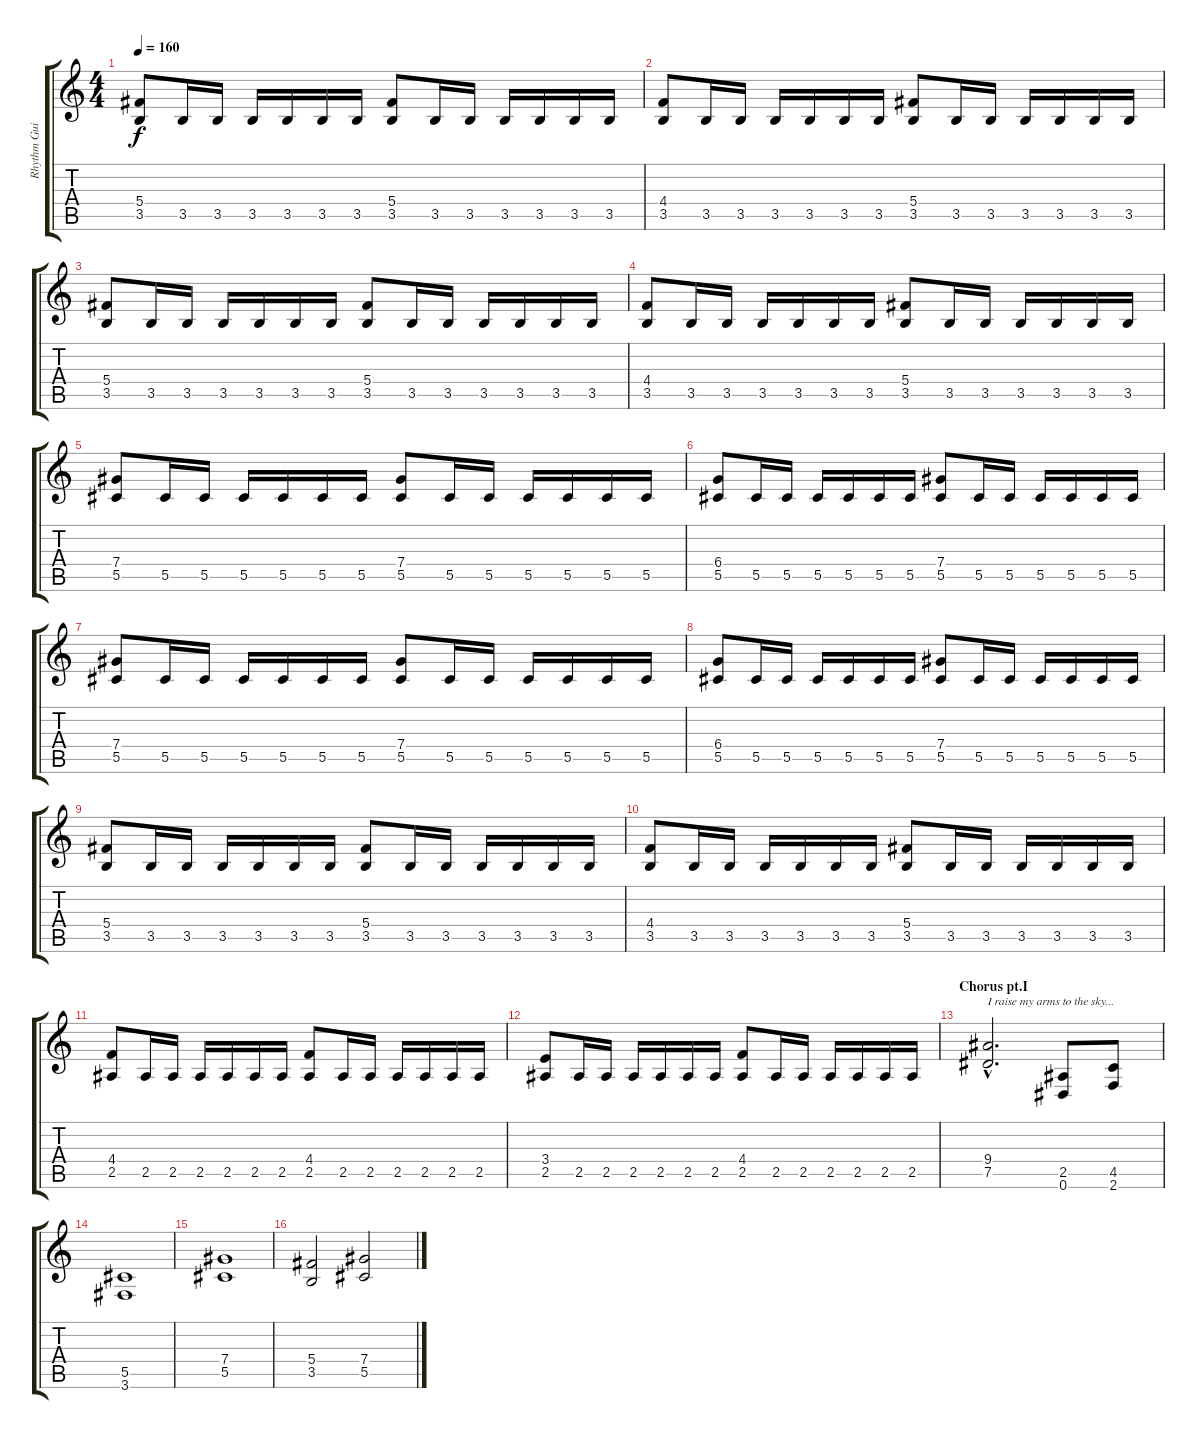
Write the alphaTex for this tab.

\track ("Rhythm Guitar" "Rhythm Gui") {instrument distortionguitar}
\staff {score tabs}
\tuning (Eb4 Bb3 Gb3 Db3 Ab2 Eb2) {hide}
\ts (4 4)
\tempo 160
\clef g2
\ks c
(5.4 3.5).8{dy f} 3.5.16 3.5.16 3.5.16 3.5.16 3.5.16 3.5.16 (5.4 3.5).8 3.5.16 3.5.16 3.5.16 3.5.16 3.5.16 3.5.16 |
(4.4 3.5).8 3.5.16 3.5.16 3.5.16 3.5.16 3.5.16 3.5.16 (5.4 3.5).8 3.5.16 3.5.16 3.5.16 3.5.16 3.5.16 3.5.16 |
(5.4 3.5).8 3.5.16 3.5.16 3.5.16 3.5.16 3.5.16 3.5.16 (5.4 3.5).8 3.5.16 3.5.16 3.5.16 3.5.16 3.5.16 3.5.16 |
(4.4 3.5).8 3.5.16 3.5.16 3.5.16 3.5.16 3.5.16 3.5.16 (5.4 3.5).8 3.5.16 3.5.16 3.5.16 3.5.16 3.5.16 3.5.16 |
(7.4 5.5).8 5.5.16 5.5.16 5.5.16 5.5.16 5.5.16 5.5.16 (7.4 5.5).8 5.5.16 5.5.16 5.5.16 5.5.16 5.5.16 5.5.16 |
(6.4 5.5).8 5.5.16 5.5.16 5.5.16 5.5.16 5.5.16 5.5.16 (7.4 5.5).8 5.5.16 5.5.16 5.5.16 5.5.16 5.5.16 5.5.16 |
(7.4 5.5).8 5.5.16 5.5.16 5.5.16 5.5.16 5.5.16 5.5.16 (7.4 5.5).8 5.5.16 5.5.16 5.5.16 5.5.16 5.5.16 5.5.16 |
(6.4 5.5).8 5.5.16 5.5.16 5.5.16 5.5.16 5.5.16 5.5.16 (7.4 5.5).8 5.5.16 5.5.16 5.5.16 5.5.16 5.5.16 5.5.16 |
(5.4 3.5).8 3.5.16 3.5.16 3.5.16 3.5.16 3.5.16 3.5.16 (5.4 3.5).8 3.5.16 3.5.16 3.5.16 3.5.16 3.5.16 3.5.16 |
(4.4 3.5).8 3.5.16 3.5.16 3.5.16 3.5.16 3.5.16 3.5.16 (5.4 3.5).8 3.5.16 3.5.16 3.5.16 3.5.16 3.5.16 3.5.16 |
(4.4 2.5).8 2.5.16 2.5.16 2.5.16 2.5.16 2.5.16 2.5.16 (4.4 2.5).8 2.5.16 2.5.16 2.5.16 2.5.16 2.5.16 2.5.16 |
(3.4 2.5).8 2.5.16 2.5.16 2.5.16 2.5.16 2.5.16 2.5.16 (4.4 2.5).8 2.5.16 2.5.16 2.5.16 2.5.16 2.5.16 2.5.16 |
\section ("" "Chorus pt.I")
(9.4{hac} 7.5{hac}).2{d txt "I raise my arms to the sky..."} (2.5 0.6).8 (4.5 2.6).8 |
(5.5 3.6).1 |
(7.4 5.5).1 |
(5.4 3.5).2 (7.4 5.5).2
